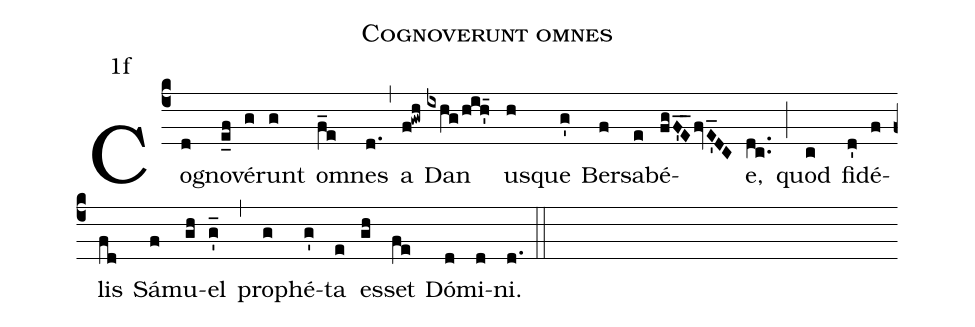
name:Cognoverunt omnes;
office-part:Antiphona;
mode:1;
annotation:1f;
%%
(c4) Co(d)gno(e_f)vé(g)runt(g) o(f_e)mnes(d.) (,) a(f!gwh) Dan(ixhg/hih'_15) u(h)sque(g') Ber(f)sa(e)bé(fgF'E__/fvE'_DC)e,(dc..) (;) quod(c) fi(d')dé(f)lis(fd) Sá(f)mu(gh)el(g'_) (,) pro(g)phé(g')ta(e) es(gh)set(fe) Dó(d)mi(d)ni.(d.) (::)
